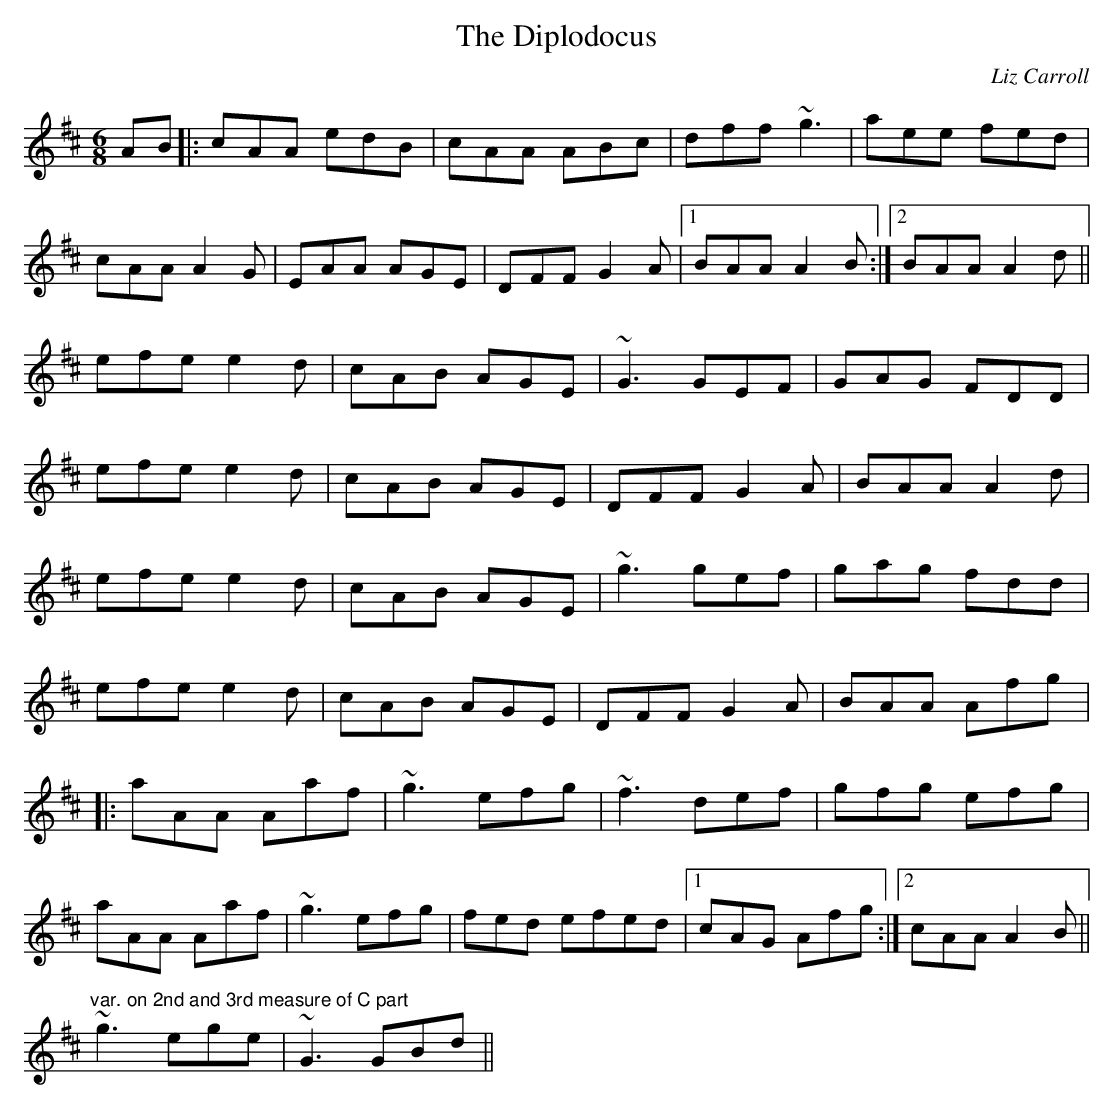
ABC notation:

X:1
T:Diplodocus, The
M:6/8
L:1/8
C:Liz Carroll
K:AMix
AB |: cAA edB | cAA ABc | dff ~g3 | aee fed |
!cAA A2G | EAA AGE | DFF G2A |1 BAA A2B :|2 BAA A2d ||
!efe e2d | cAB AGE | ~G3 GEF | GAG FDD |
!efe e2d | cAB AGE | DFF G2A | BAA A2d |
!efe e2d | cAB AGE | ~g3 gef | gag fdd |
!efe e2d | cAB AGE | DFF G2A | BAA Afg |:
!aAA Aaf | ~g3 efg | ~f3 def | gfg efg |
!aAA Aaf | ~g3 efg | fed e2/f2/ed |1 cAG Afg :|2 cAA A2B ||!
!"var. on 2nd and 3rd measure of C part" ~g3 ege | ~G3 GBd ||
